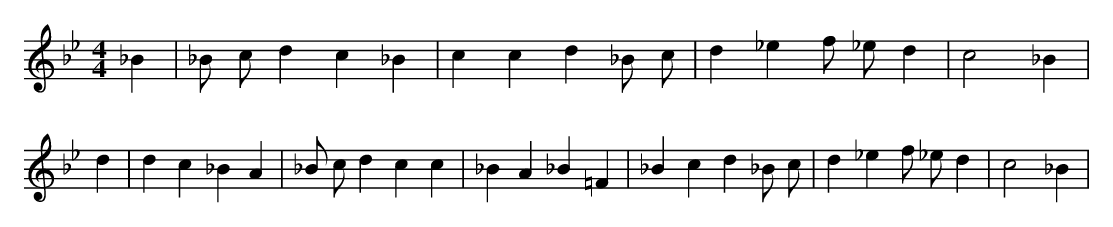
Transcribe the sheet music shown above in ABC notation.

X:1
M:4/4
L:1/8
K:Bb
_B2 | _B c d2 c2 _B2 | c2 c2 d2 _B c | d2 _e2 f _e d2 | c4 _B2 | d2 | d2 c2 _B2 A2 | _B c d2 c2 c2 | _B2 A2 _B2 =F2 | _B2 c2 d2 _B c | d2 _e2 f _e d2 | c4 _B2 |
